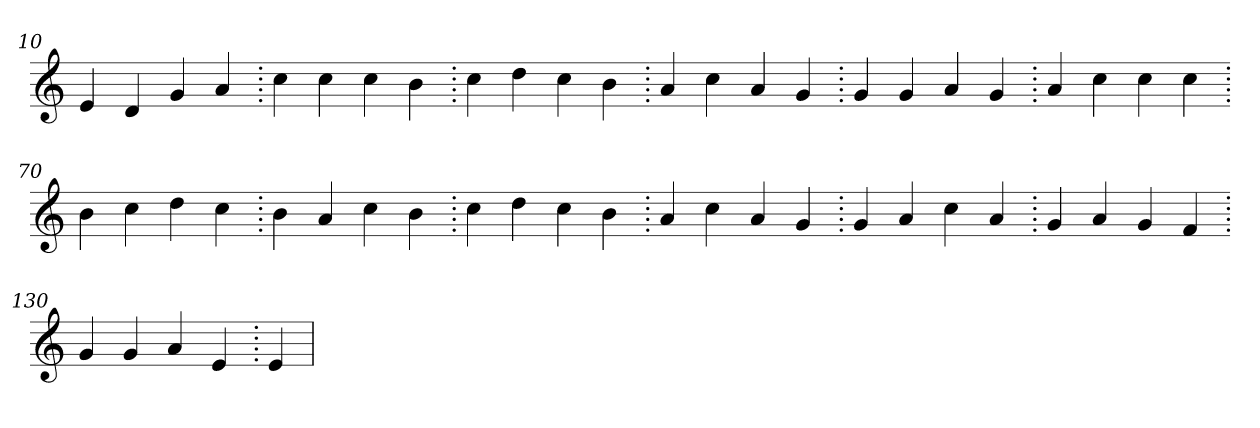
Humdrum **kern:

**kern
*part1
*staff1
*clefG2
=10.
4e
4d
4g
4a
=20.
4cc
4cc
4cc
4b
=30.
4cc
4dd
4cc
4b
=40.
4a
4cc
4a
4g
=50.
4g
4g
4a
4g
=60.
4a
4cc
4cc
4cc
=70.
4b
4cc
4dd
4cc
=80.
4b
4a
4cc
4b
=90.
4cc
4dd
4cc
4b
=100.
4a
4cc
4a
4g
=110.
4g
4a
4cc
4a
=120.
4g
4a
4g
4f
=130.
4g
4g
4a
4e
=140.
4e
=
*-
